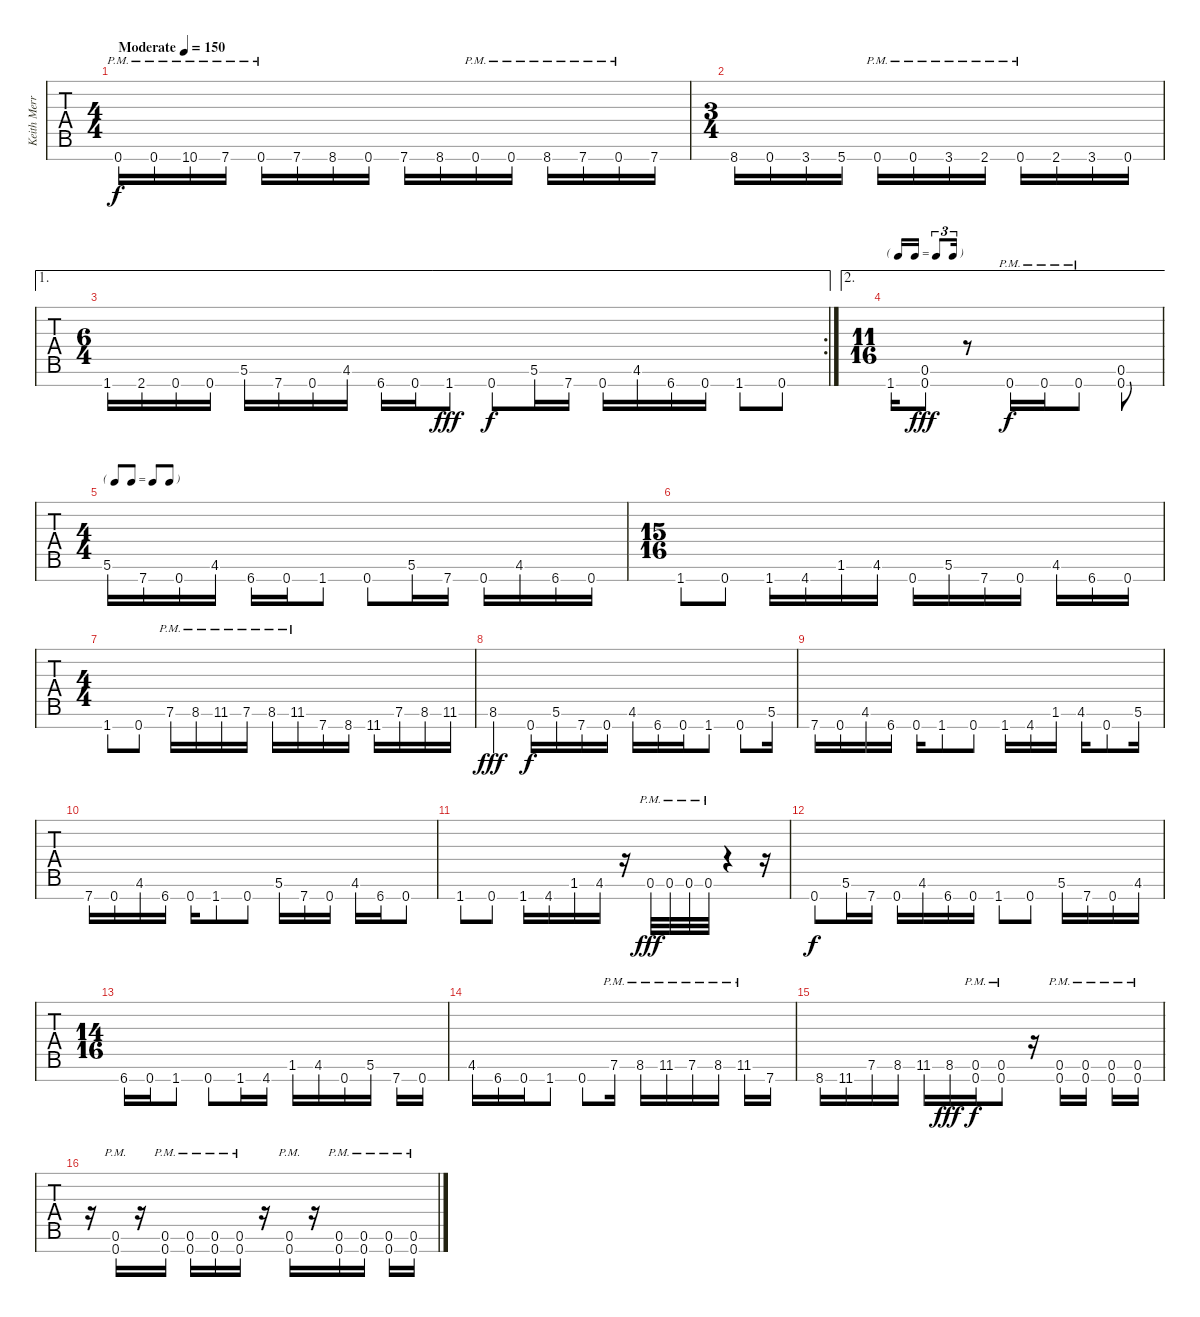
\track ("Keith Merrow" "Keith Merr") {instrument distortionguitar}
\staff {tabs}
\tuning (E4 B3 G3 D3 A2 E2 A1) {hide}
\ts (4 4)
\tempo (150 "Moderate")
\clef f4
\ks c
0.7{pm}.16{dy f instrument distortionguitar} 0.7{pm}.16 10.7{pm}.16 7.7{pm}.16 0.7{pm}.16 7.7.16 8.7.16 0.7.16 7.7.16 8.7.16 0.7{pm}.16 0.7{pm}.16 8.7{pm}.16 7.7{pm}.16 0.7{pm}.16 7.7.16 |
\ts (3 4)
8.7.16 0.7.16 3.7.16 5.7.16 0.7{pm}.16 0.7{pm}.16 3.7{pm}.16 2.7{pm}.16 0.7{pm}.16 2.7.16 3.7.16 0.7.16 |
\ae 1
\rc 2
\ts (6 4)
1.7.16 2.7.16 0.7.16 0.7.16 5.6.16 7.7.16 0.7.16 4.6.16 6.7.16 0.7.16 1.7{hac}.8{dy fff} 0.7.8{dy f} 5.6.16 7.7.16 0.7.16 4.6.16 6.7.16 0.7.16 1.7.8 0.7.8 |
\ae 2
\ts (11 16)
\tf triplet16th
1.7.16 (0.6{hac} 0.7{hac}).8{dy fff} r.8 0.7{pm}.16{dy f} 0.7{pm}.16 0.7{pm}.8 (0.6 0.7).8 |
\ts (4 4)
\tf none
5.6.16 7.7.16 0.7.16 4.6.16 6.7.16 0.7.16 1.7.8 0.7.8 5.6.16 7.7.16 0.7.16 4.6.16 6.7.16 0.7.16 |
\ts (15 16)
1.7.8 0.7.8 1.7.16 4.7.16 1.6.16 4.6.16 0.7.16 5.6.16 7.7.16 0.7.16 4.6.16 6.7.16 0.7.16 |
\ts (4 4)
1.7.8 0.7.8 7.6{pm}.16 8.6{pm}.16 11.6{pm}.16 7.6{pm}.16 8.6{pm}.16 11.6{pm}.16 7.7.16 8.7.16 11.7.16 7.6.16 8.6.16 11.6.16 |
8.6{hac st}.4{dy fff} 0.7.16{dy f} 5.6.16 7.7.16 0.7.16 4.6.16 6.7.16 0.7.16 1.7.8 0.7.8 5.6.16 |
7.7.16 0.7.16 4.6.16 6.7.16 0.7.16 1.7.8 0.7.8 1.7.16 4.7.16 1.6.16 4.6.16 0.7.8 5.6.16 |
7.7.16 0.7.16 4.6.16 6.7.16 0.7.16 1.7.8 0.7.8 5.6.16 7.7.16 0.7.16 4.6.16 6.7.16 0.7.8 |
1.7.8 0.7.8 1.7.16 4.7.16 1.6.16 4.6.16 r.16 0.6{hac pm}.32{dy fff} 0.6{hac pm}.32 0.6{hac pm}.32 0.6{hac pm}.32 r.4 r.16 |
0.7.8{dy f} 5.6.16 7.7.16 0.7.16 4.6.16 6.7.16 0.7.16 1.7.8 0.7.8 5.6.16 7.7.16 0.7.16 4.6.16 |
\ts (14 16)
6.7.16 0.7.16 1.7.8 0.7.8 1.7.16 4.7.16 1.6.16 4.6.16 0.7.16 5.6.16 7.7.16 0.7.16 |
4.6.16 6.7.16 0.7.16 1.7.8 0.7.8 7.6{pm}.16 8.6{pm}.16 11.6{pm}.16 7.6{pm}.16 8.6{pm}.16 11.6{pm}.16 7.7.16 |
8.7.16 11.7.16 7.6.16 8.6.16 11.6.16 8.6{hac}.16{dy fff} (0.6{pm} 0.7{pm}).16{dy f} (0.6{pm} 0.7{pm}).8 r.16 (0.6{pm} 0.7{pm}).16 (0.6{pm} 0.7{pm}).16 (0.6{pm} 0.7{pm}).16 (0.6{pm} 0.7{pm}).16 |
r.16 (0.6{pm} 0.7{pm}).16 r.16 (0.6{pm} 0.7{pm}).16 (0.6{pm} 0.7{pm}).16 (0.6{pm} 0.7{pm}).16 (0.6{pm} 0.7{pm}).16 r.16 (0.6{pm} 0.7{pm}).16 r.16 (0.6{pm} 0.7{pm}).16 (0.6{pm} 0.7{pm}).16 (0.6{pm} 0.7{pm}).16 (0.6{pm} 0.7{pm}).16
